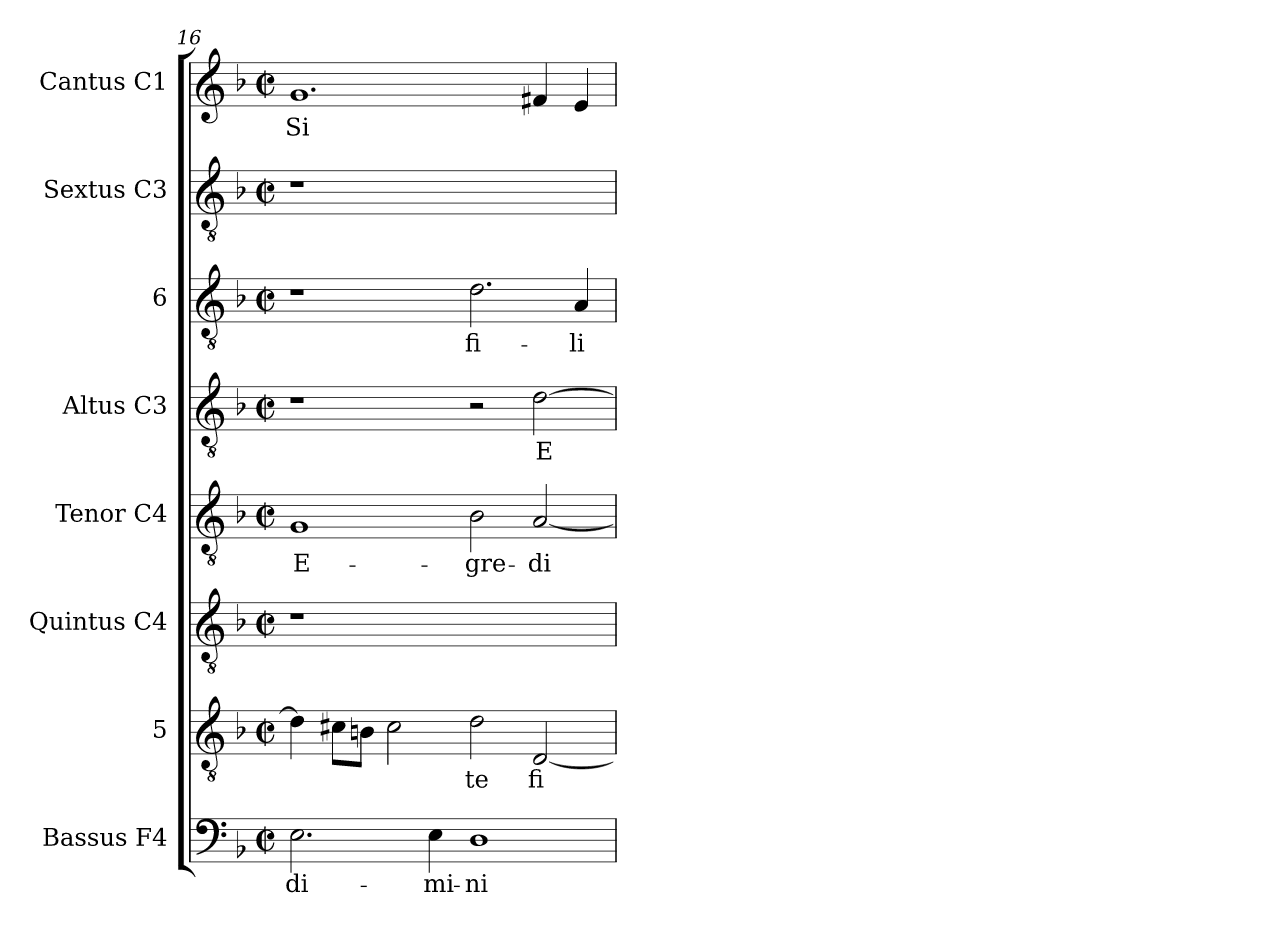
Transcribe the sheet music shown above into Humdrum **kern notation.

**kern	**text	**kern	**text	**kern	**kern	**text	**kern	**text	**kern	**text	**kern	**kern	**text
*part8	*part8	*part7	*part7	*part6	*part5	*part5	*part4	*part4	*part3	*part3	*part2	*part1	*part1
*staff8	*staff8	*staff7	*staff7	*staff6	*staff5	*staff5	*staff4	*staff4	*staff3	*staff3	*staff2	*staff1	*staff1
*I"Bassus  F4	*	*I"5	*	*I"Quintus  C4	*I"Tenor  C4	*	*I"Altus  C3	*	*I"6	*	*I"Sextus  C3	*I"Cantus  C1	*
*I'B	*	*	*	*	*I'T	*	*I'A	*	*	*	*	*I'C	*
!!LO:PB:g=z
*clefF4	*	*clefGv2	*	*clefGv2	*clefGv2	*	*clefGv2	*	*clefGv2	*	*clefGv2	*clefG2	*
*k[b-]	*	*k[b-]	*	*k[b-]	*k[b-]	*	*k[b-]	*	*k[b-]	*	*k[b-]	*k[b-]	*
*F:	*	*F:	*	*F:	*F:	*	*F:	*	*F:	*	*F:	*F:	*
*M2/2	*	*M2/2	*	*M2/2	*M2/2	*	*M2/2	*	*M2/2	*	*M2/2	*M2/2	*
*met(c|)	*	*met(c|)	*	*met(c|)	*met(c|)	*	*met(c|)	*	*met(c|)	*	*met(c|)	*met(c|)	*
=16	=16	=16	=16	=16	=16	=16	=16	=16	=16	=16	=16	=16	=16
!	!LO:LY:b:cj	!	!LO:LY:b:cj	!	!	!LO:LY:b:cj	!	!	!	!	!	!	!LO:LY:b:cj
2.E\	-di-	4d\]	--	1r	1G	E-	1r	.	1r	.	1r	1.g	Si-
!	!	!	!LO:LY:b:cj	!	!	!	!	!	!	!	!	!	!
.	.	8c#X\L	--	.	.	.	.	.	.	.	.	.	.
!	!	!	!LO:LY:b:cj	!	!	!	!	!	!	!	!	!	!
.	.	8Bn\J	--	.	.	.	.	.	.	.	.	.	.
!	!	!	!LO:LY:b:cj	!	!	!	!	!	!	!	!	!	!
.	.	2c#\	--	.	.	.	.	.	.	.	.	.	.
!	!LO:LY:b:cj	!	!	!	!	!	!	!	!	!	!	!	!
4E\	-mi-	.	.	.	.	.	.	.	.	.	.	.	.
!	!LO:LY:b:cj	!	!LO:LY:b:cj	!	!	!LO:LY:b:cj	!	!	!	!LO:LY:b	!	!	!
1D	-ni	2d\	-te	1ryy	2B-\	-gre-	2r	.	2.d\	fi-	1ryy	.	.
!	!	!	!LO:LY:b:cj	!	!	!LO:LY:b:cj	!	!LO:LY:b:cj	!	!	!	!	!LO:LY:b:cj
.	.	[<2D/	fi-	.	[<2A/	-di-	[>2d\	E-	.	.	.	4f#X/	--
!	!	!	!	!	!	!	!	!	!	!LO:LY:b	!	!	!LO:LY:b:cj
.	.	.	.	.	.	.	.	.	4A/	-li-	.	4e/	--
=	=	=	=	=	=	=	=	=	=	=	=	=	=
*-	*-	*-	*-	*-	*-	*-	*-	*-	*-	*-	*-	*-	*-
